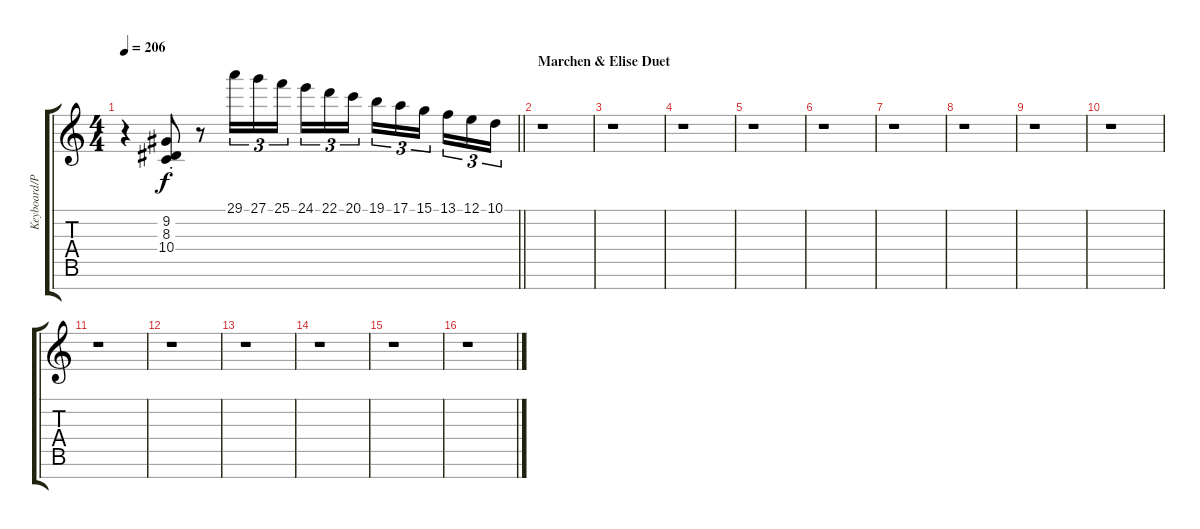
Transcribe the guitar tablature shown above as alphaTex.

\track ("Keyboard/Piano" "Keyboard/P") {instrument acousticgrandpiano}
\staff {score tabs}
\tuning (E4 B3 G3 D3 A2 E2 B1) {hide}
\ts (4 4)
\tempo 206
\clef g2
\barLineRight lightlight
\ks c
r.4{dy f} (9.2{st} 8.3{st} 10.4{st}).8 r.8 29.1.16{tu (3 2) volume 10} 27.1.16{tu (3 2)} 25.1.16{tu (3 2) beam splitsecondary} 24.1.16{tu (3 2)} 22.1.16{tu (3 2)} 20.1.16{tu (3 2)} 19.1.16{tu (3 2)} 17.1.16{tu (3 2)} 15.1.16{tu (3 2) beam splitsecondary} 13.1.16{tu (3 2)} 12.1.16{tu (3 2)} 10.1.16{tu (3 2)} |
\section ("" "Marchen & Elise Duet")
r.1 |
r.1 |
r.1 |
r.1 |
r.1 |
r.1 |
r.1 |
r.1 |
r.1 |
r.1 |
r.1 |
r.1 |
r.1 |
r.1 |
r.1
